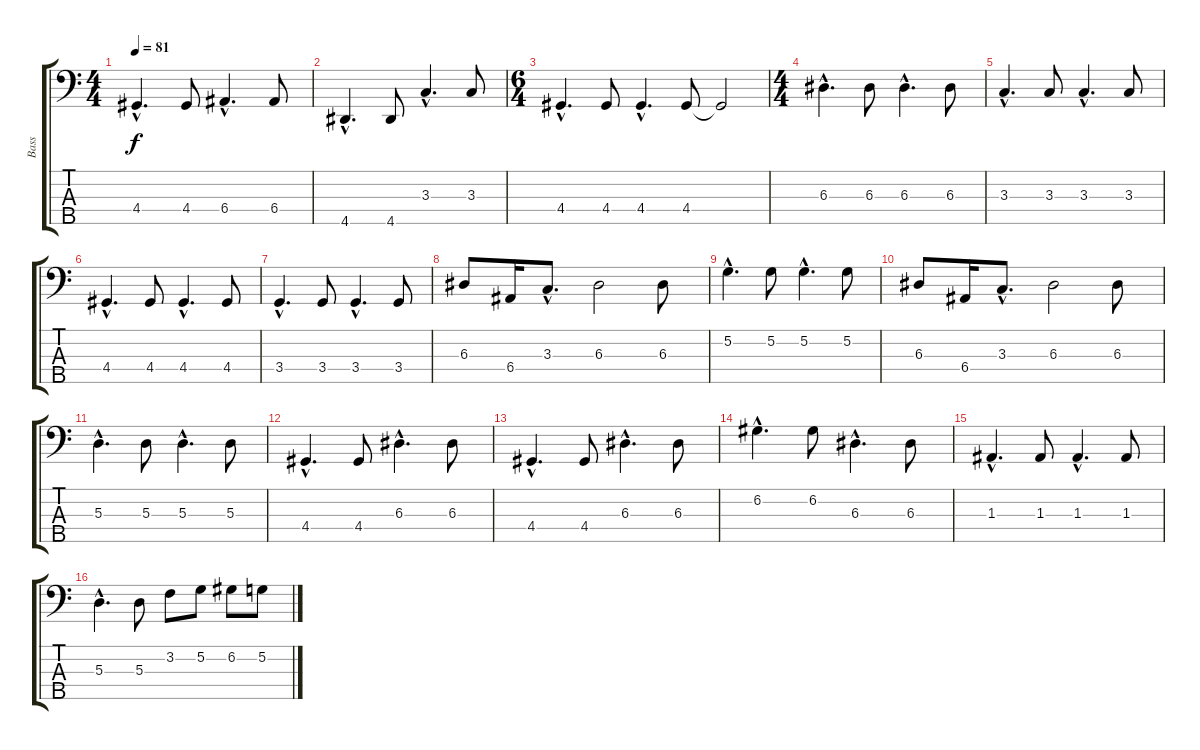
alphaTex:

\track ("Bass" "Bass") {instrument electricbassfinger}
\staff {score tabs}
\tuning (G2 D2 A1 E1 B0) {hide}
\ts (4 4)
\tempo 81
\clef f4
\ks c
4.4{hac}.4{d dy f} 4.4.8 6.4{hac}.4{d} 6.4.8 |
4.5{hac}.4{d} 4.5.8 3.3{hac}.4{d} 3.3.8 |
\ts (6 4)
4.4{hac}.4{d} 4.4.8 4.4{hac}.4{d} 4.4.8 4.4{t}.2 |
\ts (4 4)
6.3{hac}.4{d} 6.3.8 6.3{hac}.4{d} 6.3.8 |
3.3{hac}.4{d} 3.3.8 3.3{hac}.4{d} 3.3.8 |
4.4{hac}.4{d} 4.4.8 4.4{hac}.4{d} 4.4.8 |
3.4{hac}.4{d} 3.4.8 3.4{hac}.4{d} 3.4.8 |
6.3.8 6.4.16 3.3{hac}.8{d} 6.3.2 6.3.8 |
5.2{hac}.4{d} 5.2.8 5.2{hac}.4{d} 5.2.8 |
6.3.8 6.4.16 3.3{hac}.8{d} 6.3.2 6.3.8 |
5.3{hac}.4{d} 5.3.8 5.3{hac}.4{d} 5.3.8 |
4.4{hac}.4{d} 4.4.8 6.3{hac}.4{d} 6.3.8 |
4.4{hac}.4{d} 4.4.8 6.3{hac}.4{d} 6.3.8 |
6.2{hac}.4{d} 6.2.8 6.3{hac}.4{d} 6.3.8 |
1.3{hac}.4{d} 1.3.8 1.3{hac}.4{d} 1.3.8 |
5.3{hac}.4{d} 5.3.8 3.2.8 5.2.8 6.2.8 5.2.8
